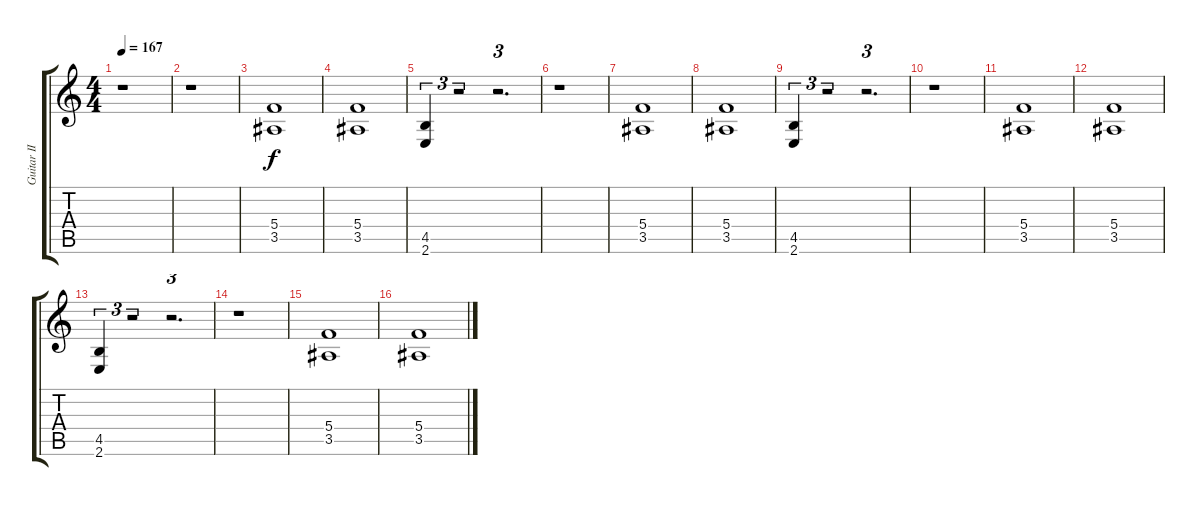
\track ("Guitar II" "Guitar II") {instrument distortionguitar}
\staff {score tabs}
\tuning (D4 A3 F3 C3 G2 D2) {hide}
\ts (4 4)
\tempo 167
\clef g2
\ks c
r.1{dy f instrument distortionguitar} |
r.1 |
(5.4 3.5).1 |
(5.4 3.5).1 |
(4.5 2.6).4{tu (3 2)} r.2{tu (3 2)} r.2{d tu (3 2)} |
r.1 |
(5.4 3.5).1 |
(5.4 3.5).1 |
(4.5 2.6).4{tu (3 2)} r.2{tu (3 2)} r.2{d tu (3 2)} |
r.1 |
(5.4 3.5).1 |
(5.4 3.5).1 |
(4.5 2.6).4{tu (3 2)} r.2{tu (3 2)} r.2{d tu (3 2)} |
r.1 |
(5.4 3.5).1 |
(5.4 3.5).1
